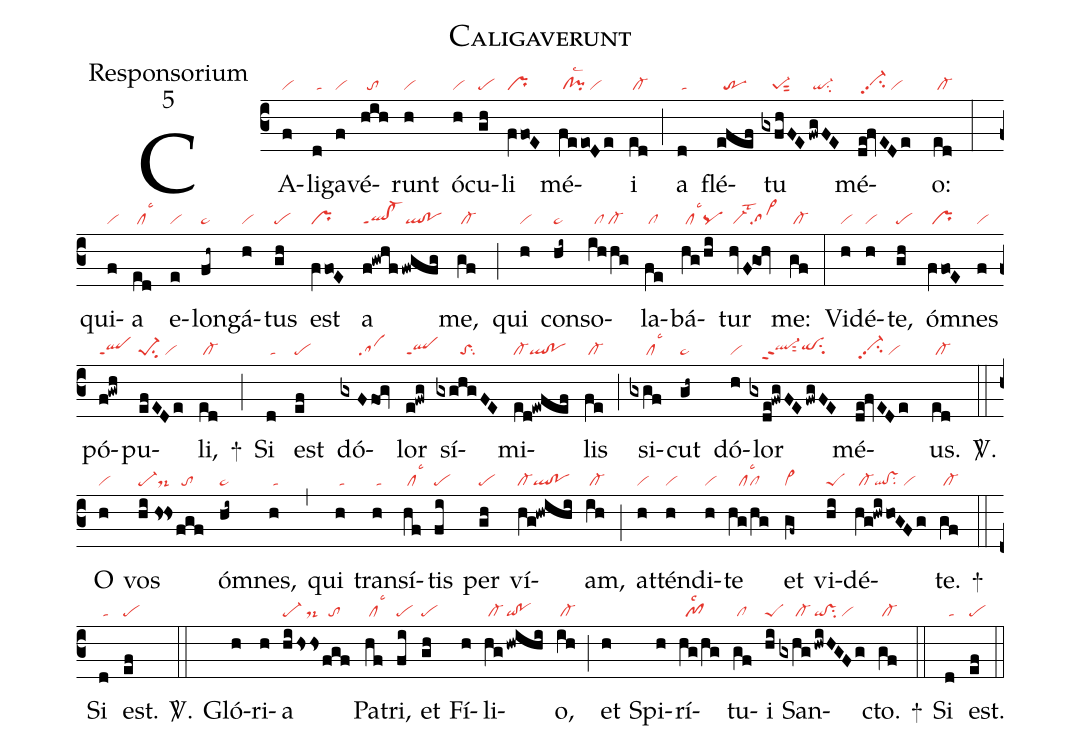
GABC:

name:Caligaverunt;
office-part:Responsorium;
mode:5;
nabc-lines: 1;
%%
(c3)
CA(f|vi)li(d|/ta)ga(f|vi)vé(hih|//to)runt(h|vi) ó(h|vi)cu(gh|pe)li(fVfo!E|pr) mé(feeo!De|/cl!pilsc2/vi)i(ed|/cl-) (;)
a(d|/ta) flé(efef|//tr)tu(gxfhFE|///pe-1sut2|/fwgFE|/qi-su2) mé(de!fvEDe//|/vi-hhpp2su2/vi)o:(ed|/cl-) (:)
qui(f|vi)a(ed|/cllsc3) e(e|vi)lon(fh~|pe~)gá(h|vi)tus(gh|pe) est(fVfo!E|pr) a(f!gwhf/fwgfg|ql!cl-ppt1ql!po) me,(gf|/cl-) (;)
qui(h|vi) con(hi~|pe~)so(ihhg|//cl/cl-)la(fe|/cl)bá(hg/hi|/cllsc3pq)tur(hvF!go!hv|/vi-lst3``sa>) me:(gf|/cl-) (:)
Vi(h|vi)dé(h|vi)te,(gh|pe) ó(fVfo!E|/pr)mnes(f|vi) pó(f!gwh|qlppt1)pu(efEDe|pe-1su2/vi)li,(ed|/cl-) +(;)
Si(d|/ta) est(ef|pe) dó(gxFfo!gv|//////sa)lor(e!fwg|qlppt1) sí(gxghgFE|///////toSsu2)mi(ed!ewfef|cl-ql!po)lis(fe|/cl-) (;)
si(gxgf|/////cllsc3)cut(gh~|pe~) dó(h|vi)lor(gxde!fwgFE/fwgFE|////ql-hhppt2sut2qihhsu2) mé(de!fvEDe//|/vi-hhpp2su2/vi)us.(ed|/cl-) <sp>V/</sp>.(::)
O(h|vi) vos(hi//hs!hs/fgf|pe-ds-///to) ó(hi~|pe~)mnes,(h|/ta) (,)
qui(h|/ta) tran(h|/ta)sí(hf|/cllsc3)tis(fi|pe) per(gh|pe) ví(hg!hwihi|cl-ql!po)am,(ih|/cl-) (;)
at(h|vi)tén(h|vi)di(h|vi)te(hg/hg|///cllsc3``cl) et(gf~|cl~) vi(hi|peS)dé(hg!hwiho!GFg|/cl-ql!vssu2/vi)te.(gf|/cl-) +(::)
Si(d|/ta) est.(ef|pe) <sp>V/</sp>.(::)
Gló(h)ri(h)a(hi|pe-|/hss|///ds-|fgf|//to) Pa(hf|/cllsc3)tri,(fi|pe) et(gh|pe) Fí(h)li(hg|/cl-|!hwihi|qi!po)o,(ih|/cl-) (;)
et(h) Spi(h)rí(hg/hg|//pf1lsc2)tu(gf|/cl)i(hi|peS) San(gxhg|/////cl-|!hwiHGFg|qi!vssu2/vi)cto.(gf|/cl-) +(::)
Si(d|/ta) est.(ef|pe) (::)
